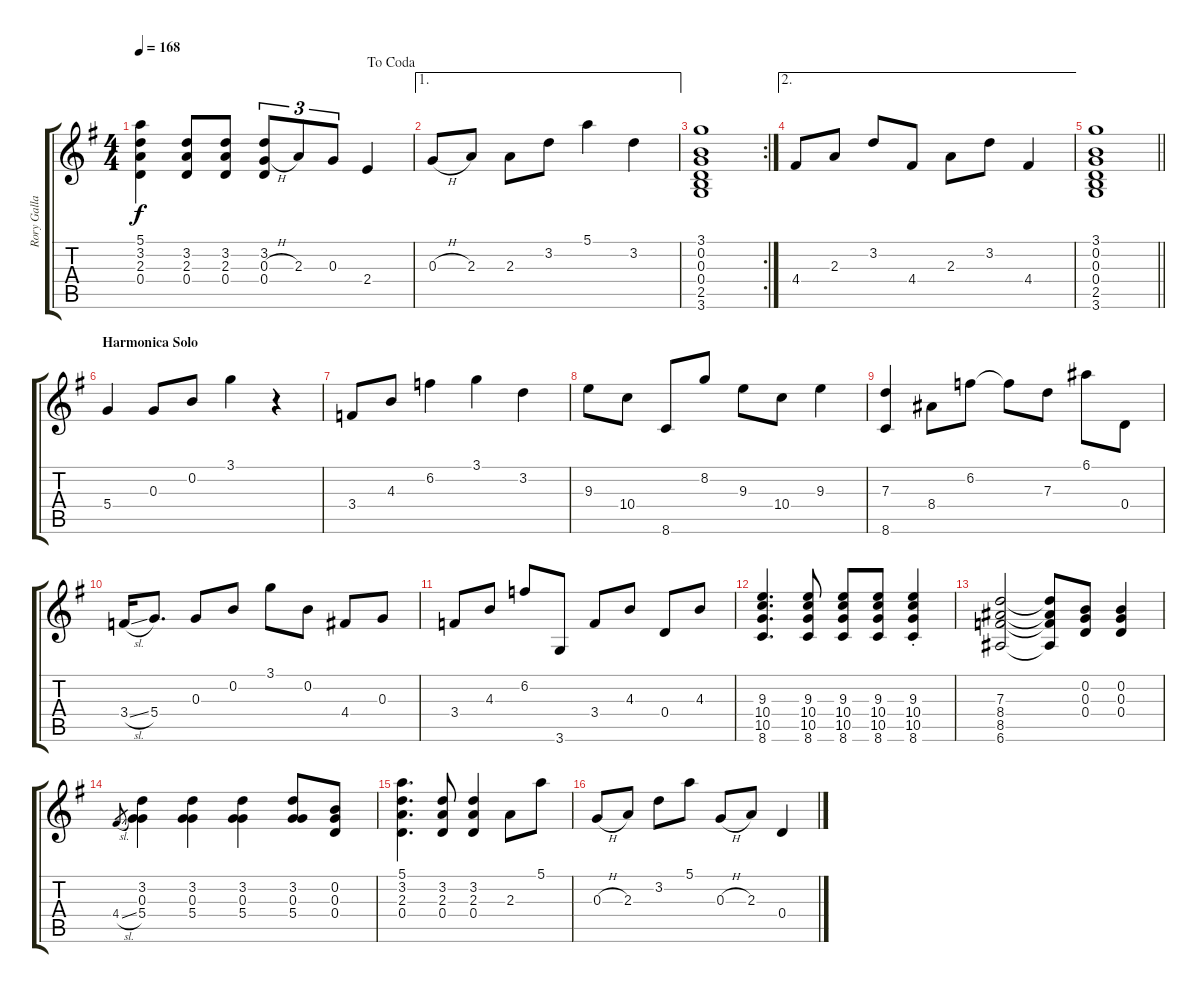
\track ("Rory Gallagher - Electric Guitar" "Rory Galla") {instrument electricguitarclean}
\staff {score tabs}
\tuning (E4 B3 G3 D3 A2 E2) {hide}
\ts (4 4)
\jump dacoda
\tempo 168
\clef g2
\ks g
(5.1 3.2 2.3 0.4).4{dy f} (3.2 2.3 0.4).8 (3.2 2.3 0.4).8 (3.2 0.3{h} 0.4).8{tu (3 2)} 2.3.8{tu (3 2)} 0.3.8{tu (3 2)} 2.4.4 |
\ae 1
0.3{h}.8 2.3.8 2.3.8 3.2.8 5.1.4 3.2.4 |
\rc 2
(3.1 0.2 0.3 0.4 2.5 3.6).1 |
\ae 2
4.4.8 2.3.8 3.2.8 4.4.8 2.3.8 3.2.8 4.4.4 |
\barLineRight lightlight
(3.1 0.2 0.3 0.4 2.5 3.6).1 |
\section ("" "Harmonica Solo")
5.4.4 0.3.8 0.2.8 3.1.4 r.4 |
3.4.8 4.3.8 6.2.4 3.1.4 3.2.4 |
9.3.8 10.4.8 8.6.8 8.2.8 9.3.8 10.4.8 9.3.4 |
(7.3 8.6).4 8.4.8 6.2.8 6.2{t}.8 7.3.8 6.1.8 0.4.8 |
3.4{sl}.16 5.4.8{d} 0.3.8 0.2.8 3.1.8 0.2.8 4.4.8 0.3.8 |
3.4.8 4.3.8 6.2.8 3.6.8 3.4.8 4.3.8 0.4.8 4.3.8 |
(9.3 10.4 10.5 8.6).4{d} (9.3 10.4 10.5 8.6).8 (9.3 10.4 10.5 8.6).8 (9.3 10.4 10.5 8.6).8 (9.3{st} 10.4{st} 10.5{st} 8.6{st}).4 |
(7.3 8.4 8.5 6.6).2 (7.3{t} 8.4{t} 8.5{t} 6.6{t}).8 (0.2 0.3 0.4).8 (0.2 0.3 0.4).4 |
4.4{sl}.8{gr} (3.2 0.3 5.4).4 (3.2 0.3 5.4).4 (3.2 0.3 5.4).4 (3.2 0.3 5.4).8 (0.2 0.3 0.4).8 |
(5.1 3.2 2.3 0.4).4{d} (3.2 2.3 0.4).8 (3.2 2.3 0.4).4 2.3.8 5.1.8 |
0.3{h}.8 2.3.8 3.2.8 5.1.8 0.3{h}.8 2.3.8 0.4.4
